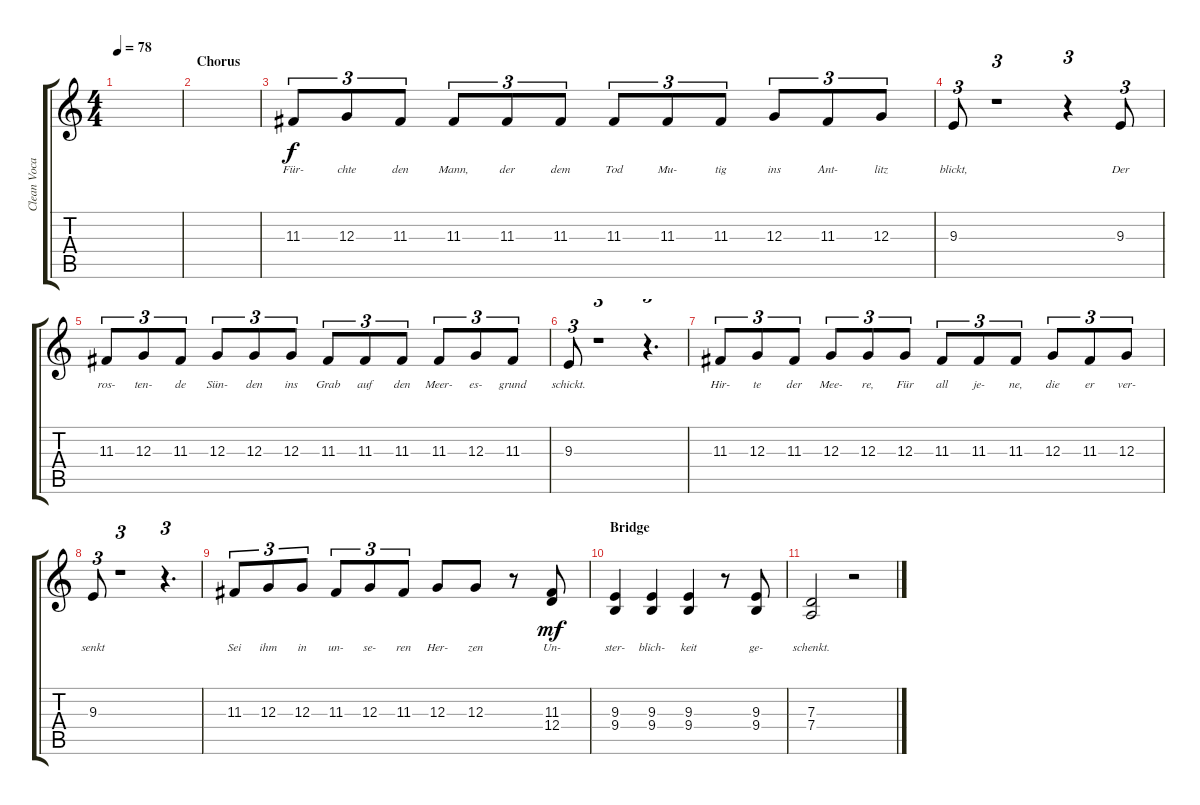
\track ("Clean Vocals" "Clean Voca") {instrument flute}
\staff {score tabs}
\tuning (E4 B3 G3 D3 A2 E2) {hide}
\ts (4 4)
\tempo 78
\clef g2
\ks c
|
\section ("" "Chorus")
|
11.3.8{tu (3 2) lyrics (0 "Für-") lyrics (1 "") lyrics (2 "") lyrics (3 "") lyrics (4 "")} 12.3.8{tu (3 2) lyrics (0 "chte") lyrics (1 "") lyrics (2 "") lyrics (3 "") lyrics (4 "")} 11.3.8{tu (3 2) lyrics (0 "den") lyrics (1 "") lyrics (2 "") lyrics (3 "") lyrics (4 "")} 11.3.8{tu (3 2) lyrics (0 "Mann,") lyrics (1 "") lyrics (2 "") lyrics (3 "") lyrics (4 "")} 11.3.8{tu (3 2) lyrics (0 "der") lyrics (1 "") lyrics (2 "") lyrics (3 "") lyrics (4 "")} 11.3.8{tu (3 2) lyrics (0 "dem") lyrics (1 "") lyrics (2 "") lyrics (3 "") lyrics (4 "")} 11.3.8{tu (3 2) lyrics (0 "Tod") lyrics (1 "") lyrics (2 "") lyrics (3 "") lyrics (4 "")} 11.3.8{tu (3 2) lyrics (0 "Mu-") lyrics (1 "") lyrics (2 "") lyrics (3 "") lyrics (4 "")} 11.3.8{tu (3 2) lyrics (0 "tig") lyrics (1 "") lyrics (2 "") lyrics (3 "") lyrics (4 "")} 12.3.8{tu (3 2) lyrics (0 "ins") lyrics (1 "") lyrics (2 "") lyrics (3 "") lyrics (4 "")} 11.3.8{tu (3 2) lyrics (0 "Ant-") lyrics (1 "") lyrics (2 "") lyrics (3 "") lyrics (4 "")} 12.3.8{tu (3 2) lyrics (0 "litz") lyrics (1 "") lyrics (2 "") lyrics (3 "") lyrics (4 "")} |
9.3.8{tu (3 2) lyrics (0 "blickt,") lyrics (1 "") lyrics (2 "") lyrics (3 "") lyrics (4 "")} r.1{tu (3 2)} r.4{tu (3 2)} 9.3.8{tu (3 2) lyrics (0 "Der") lyrics (1 "") lyrics (2 "") lyrics (3 "") lyrics (4 "")} |
11.3.8{tu (3 2) lyrics (0 "ros-") lyrics (1 "") lyrics (2 "") lyrics (3 "") lyrics (4 "")} 12.3.8{tu (3 2) lyrics (0 "ten-") lyrics (1 "") lyrics (2 "") lyrics (3 "") lyrics (4 "")} 11.3.8{tu (3 2) lyrics (0 "de") lyrics (1 "") lyrics (2 "") lyrics (3 "") lyrics (4 "")} 12.3.8{tu (3 2) lyrics (0 "Sün-") lyrics (1 "") lyrics (2 "") lyrics (3 "") lyrics (4 "")} 12.3.8{tu (3 2) lyrics (0 "den") lyrics (1 "") lyrics (2 "") lyrics (3 "") lyrics (4 "")} 12.3.8{tu (3 2) lyrics (0 "ins") lyrics (1 "") lyrics (2 "") lyrics (3 "") lyrics (4 "")} 11.3.8{tu (3 2) lyrics (0 "Grab") lyrics (1 "") lyrics (2 "") lyrics (3 "") lyrics (4 "")} 11.3.8{tu (3 2) lyrics (0 "auf") lyrics (1 "") lyrics (2 "") lyrics (3 "") lyrics (4 "")} 11.3.8{tu (3 2) lyrics (0 "den") lyrics (1 "") lyrics (2 "") lyrics (3 "") lyrics (4 "")} 11.3.8{tu (3 2) lyrics (0 "Meer-") lyrics (1 "") lyrics (2 "") lyrics (3 "") lyrics (4 "")} 12.3.8{tu (3 2) lyrics (0 "es-") lyrics (1 "") lyrics (2 "") lyrics (3 "") lyrics (4 "")} 11.3.8{tu (3 2) lyrics (0 "grund") lyrics (1 "") lyrics (2 "") lyrics (3 "") lyrics (4 "")} |
9.3.8{tu (3 2) lyrics (0 "schickt.") lyrics (1 "") lyrics (2 "") lyrics (3 "") lyrics (4 "")} r.1{tu (3 2)} r.4{d tu (3 2)} |
11.3.8{tu (3 2) lyrics (0 "Hir-") lyrics (1 "") lyrics (2 "") lyrics (3 "") lyrics (4 "")} 12.3.8{tu (3 2) lyrics (0 "te") lyrics (1 "") lyrics (2 "") lyrics (3 "") lyrics (4 "")} 11.3.8{tu (3 2) lyrics (0 "der") lyrics (1 "") lyrics (2 "") lyrics (3 "") lyrics (4 "")} 12.3.8{tu (3 2) lyrics (0 "Mee-") lyrics (1 "") lyrics (2 "") lyrics (3 "") lyrics (4 "")} 12.3.8{tu (3 2) lyrics (0 "re,") lyrics (1 "") lyrics (2 "") lyrics (3 "") lyrics (4 "")} 12.3.8{tu (3 2) lyrics (0 "Für") lyrics (1 "") lyrics (2 "") lyrics (3 "") lyrics (4 "")} 11.3.8{tu (3 2) lyrics (0 "all") lyrics (1 "") lyrics (2 "") lyrics (3 "") lyrics (4 "")} 11.3.8{tu (3 2) lyrics (0 "je-") lyrics (1 "") lyrics (2 "") lyrics (3 "") lyrics (4 "")} 11.3.8{tu (3 2) lyrics (0 "ne,") lyrics (1 "") lyrics (2 "") lyrics (3 "") lyrics (4 "")} 12.3.8{tu (3 2) lyrics (0 "die") lyrics (1 "") lyrics (2 "") lyrics (3 "") lyrics (4 "")} 11.3.8{tu (3 2) lyrics (0 "er") lyrics (1 "") lyrics (2 "") lyrics (3 "") lyrics (4 "")} 12.3.8{tu (3 2) lyrics (0 "ver-") lyrics (1 "") lyrics (2 "") lyrics (3 "") lyrics (4 "")} |
9.3.8{tu (3 2) lyrics (0 "senkt") lyrics (1 "") lyrics (2 "") lyrics (3 "") lyrics (4 "")} r.1{tu (3 2)} r.4{d tu (3 2)} |
11.3.8{tu (3 2) lyrics (0 "Sei") lyrics (1 "") lyrics (2 "") lyrics (3 "") lyrics (4 "")} 12.3.8{tu (3 2) lyrics (0 "ihm") lyrics (1 "") lyrics (2 "") lyrics (3 "") lyrics (4 "")} 12.3.8{tu (3 2) lyrics (0 "in") lyrics (1 "") lyrics (2 "") lyrics (3 "") lyrics (4 "")} 11.3.8{tu (3 2) lyrics (0 "un-") lyrics (1 "") lyrics (2 "") lyrics (3 "") lyrics (4 "")} 12.3.8{tu (3 2) lyrics (0 "se-") lyrics (1 "") lyrics (2 "") lyrics (3 "") lyrics (4 "")} 11.3.8{tu (3 2) lyrics (0 "ren") lyrics (1 "") lyrics (2 "") lyrics (3 "") lyrics (4 "")} 12.3.8{lyrics (0 "Her-") lyrics (1 "") lyrics (2 "") lyrics (3 "") lyrics (4 "")} 12.3.8{lyrics (0 "zen") lyrics (1 "") lyrics (2 "") lyrics (3 "") lyrics (4 "")} r.8 (11.3 12.4).8{lyrics (0 "Un-") lyrics (1 "") lyrics (2 "") lyrics (3 "") lyrics (4 "") dy mf} |
\section ("" "Bridge")
(9.3 9.4).4{lyrics (0 "ster-") lyrics (1 "") lyrics (2 "") lyrics (3 "") lyrics (4 "")} (9.3 9.4).4{lyrics (0 "blich-") lyrics (1 "") lyrics (2 "") lyrics (3 "") lyrics (4 "")} (9.3 9.4).4{lyrics (0 "keit") lyrics (1 "") lyrics (2 "") lyrics (3 "") lyrics (4 "")} r.8 (9.3 9.4).8{lyrics (0 "ge-") lyrics (1 "") lyrics (2 "") lyrics (3 "") lyrics (4 "")} |
(7.3 7.4).2{lyrics (0 "schenkt.") lyrics (1 "") lyrics (2 "") lyrics (3 "") lyrics (4 "")} r.2
